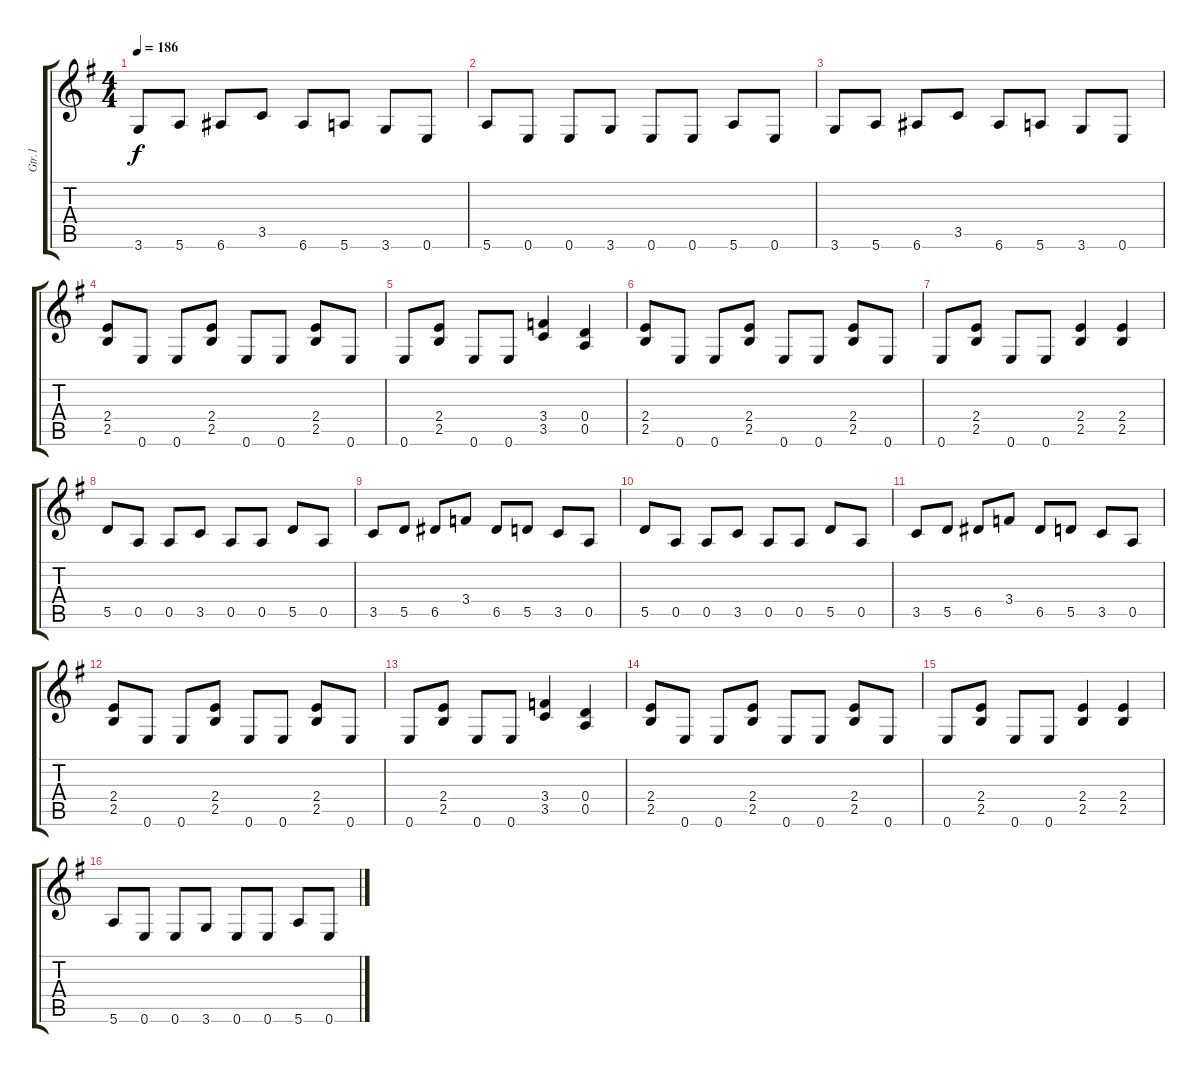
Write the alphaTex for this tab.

\track ("Gtr.1" "Gtr.1") {instrument distortionguitar}
\staff {score tabs}
\tuning (E4 B3 G3 D3 A2 E2) {hide}
\ts (4 4)
\tempo 186
\clef g2
\ks g
3.6.8{dy f} 5.6.8 6.6.8 3.5.8 6.6.8 5.6.8 3.6.8 0.6.8 |
5.6.8 0.6.8 0.6.8 3.6.8 0.6.8 0.6.8 5.6.8 0.6.8 |
3.6.8 5.6.8 6.6.8 3.5.8 6.6.8 5.6.8 3.6.8 0.6.8 |
(2.4 2.5).8 0.6.8 0.6.8 (2.4 2.5).8 0.6.8 0.6.8 (2.4 2.5).8 0.6.8 |
0.6.8 (2.4 2.5).8 0.6.8 0.6.8 (3.4 3.5).4 (0.4 0.5).4 |
(2.4 2.5).8 0.6.8 0.6.8 (2.4 2.5).8 0.6.8 0.6.8 (2.4 2.5).8 0.6.8 |
0.6.8 (2.4 2.5).8 0.6.8 0.6.8 (2.4 2.5).4 (2.4 2.5).4 |
5.5.8 0.5.8 0.5.8 3.5.8 0.5.8 0.5.8 5.5.8 0.5.8 |
3.5.8 5.5.8 6.5.8 3.4.8 6.5.8 5.5.8 3.5.8 0.5.8 |
5.5.8 0.5.8 0.5.8 3.5.8 0.5.8 0.5.8 5.5.8 0.5.8 |
3.5.8 5.5.8 6.5.8 3.4.8 6.5.8 5.5.8 3.5.8 0.5.8 |
(2.4 2.5).8 0.6.8 0.6.8 (2.4 2.5).8 0.6.8 0.6.8 (2.4 2.5).8 0.6.8 |
0.6.8 (2.4 2.5).8 0.6.8 0.6.8 (3.4 3.5).4 (0.4 0.5).4 |
(2.4 2.5).8 0.6.8 0.6.8 (2.4 2.5).8 0.6.8 0.6.8 (2.4 2.5).8 0.6.8 |
0.6.8 (2.4 2.5).8 0.6.8 0.6.8 (2.4 2.5).4 (2.4 2.5).4 |
5.6.8 0.6.8 0.6.8 3.6.8 0.6.8 0.6.8 5.6.8 0.6.8
